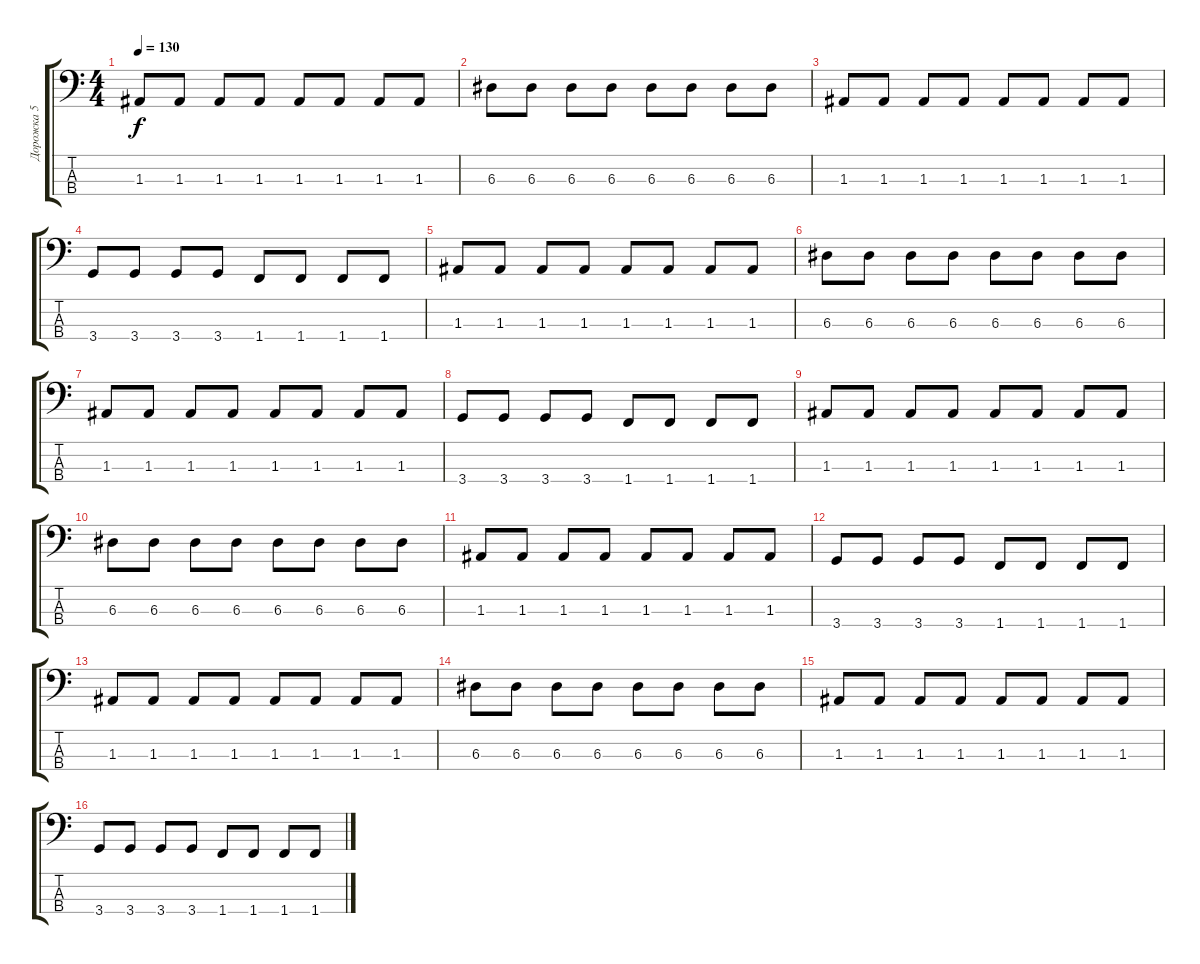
\track ("Дорожка 5" "Дорожка 5") {instrument electricbassfinger}
\staff {score tabs}
\tuning (G2 D2 A1 E1) {hide}
\ts (4 4)
\tempo 130
\clef f4
\ks c
1.3.8{dy f} 1.3.8 1.3.8 1.3.8 1.3.8 1.3.8 1.3.8 1.3.8 |
6.3.8 6.3.8 6.3.8 6.3.8 6.3.8 6.3.8 6.3.8 6.3.8 |
1.3.8 1.3.8 1.3.8 1.3.8 1.3.8 1.3.8 1.3.8 1.3.8 |
3.4.8 3.4.8 3.4.8 3.4.8 1.4.8 1.4.8 1.4.8 1.4.8 |
1.3.8 1.3.8 1.3.8 1.3.8 1.3.8 1.3.8 1.3.8 1.3.8 |
6.3.8 6.3.8 6.3.8 6.3.8 6.3.8 6.3.8 6.3.8 6.3.8 |
1.3.8 1.3.8 1.3.8 1.3.8 1.3.8 1.3.8 1.3.8 1.3.8 |
3.4.8 3.4.8 3.4.8 3.4.8 1.4.8 1.4.8 1.4.8 1.4.8 |
1.3.8 1.3.8 1.3.8 1.3.8 1.3.8 1.3.8 1.3.8 1.3.8 |
6.3.8 6.3.8 6.3.8 6.3.8 6.3.8 6.3.8 6.3.8 6.3.8 |
1.3.8 1.3.8 1.3.8 1.3.8 1.3.8 1.3.8 1.3.8 1.3.8 |
3.4.8 3.4.8 3.4.8 3.4.8 1.4.8 1.4.8 1.4.8 1.4.8 |
1.3.8 1.3.8 1.3.8 1.3.8 1.3.8 1.3.8 1.3.8 1.3.8 |
6.3.8 6.3.8 6.3.8 6.3.8 6.3.8 6.3.8 6.3.8 6.3.8 |
1.3.8 1.3.8 1.3.8 1.3.8 1.3.8 1.3.8 1.3.8 1.3.8 |
3.4.8 3.4.8 3.4.8 3.4.8 1.4.8 1.4.8 1.4.8 1.4.8
